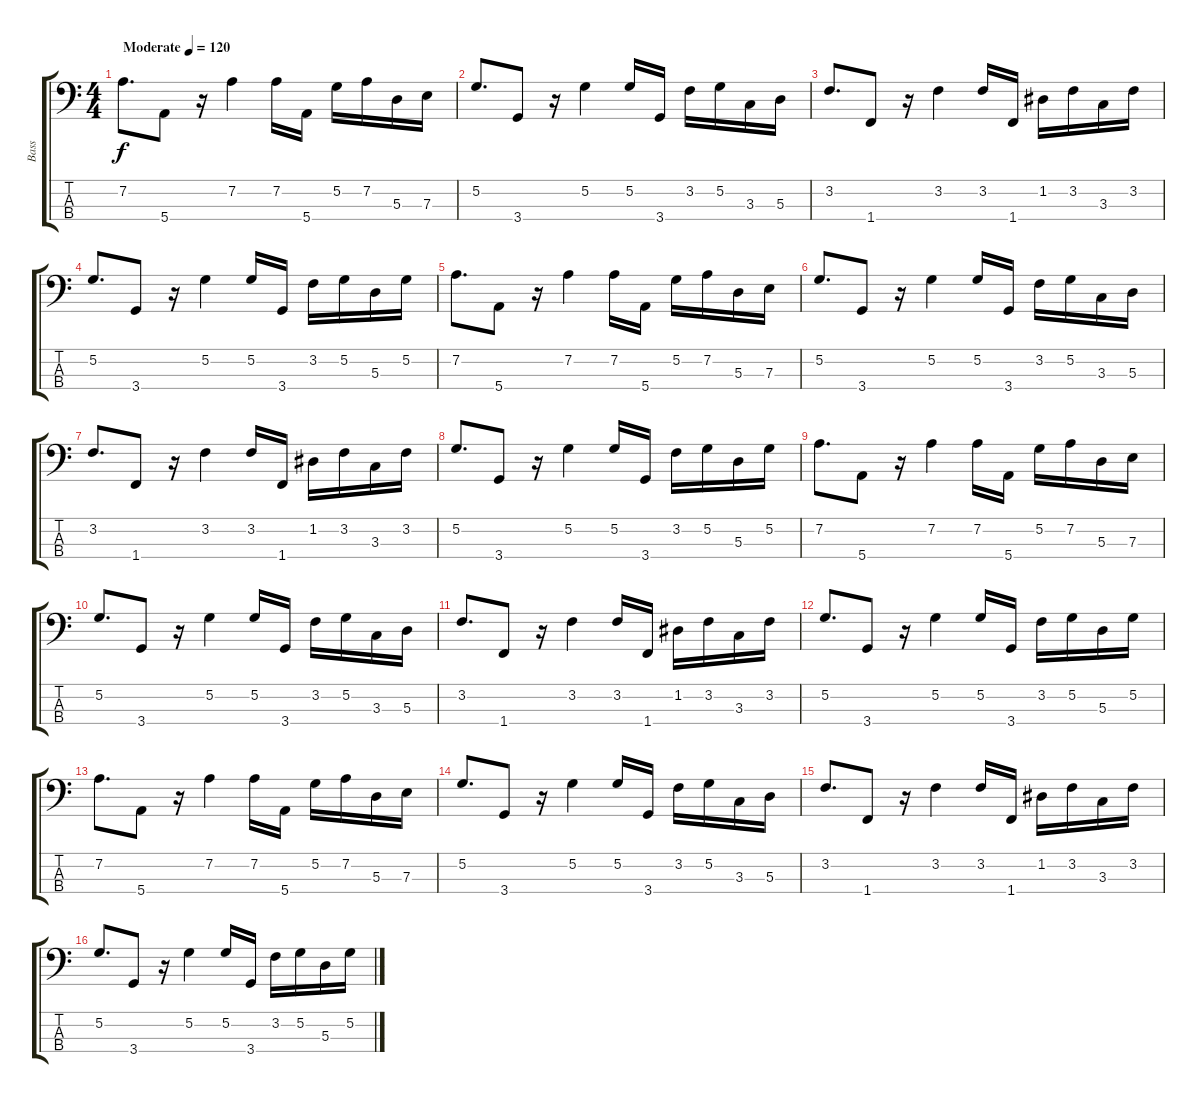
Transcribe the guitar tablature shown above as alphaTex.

\track ("Bass" "Bass") {instrument slapbass1}
\staff {score tabs}
\tuning (G2 D2 A1 E1) {hide}
\ts (4 4)
\tempo (120 "Moderate")
\clef f4
\ks c
7.2.8{d dy f instrument slapbass1} 5.4.8 r.16 7.2.4 7.2.16 5.4.16 5.2.16 7.2.16 5.3.16 7.3.16 |
5.2.8{d} 3.4.8 r.16 5.2.4 5.2.16 3.4.16 3.2.16 5.2.16 3.3.16 5.3.16 |
3.2.8{d} 1.4.8 r.16 3.2.4 3.2.16 1.4.16 1.2.16 3.2.16 3.3.16 3.2.16 |
5.2.8{d} 3.4.8 r.16 5.2.4 5.2.16 3.4.16 3.2.16 5.2.16 5.3.16 5.2.16 |
7.2.8{d} 5.4.8 r.16 7.2.4 7.2.16 5.4.16 5.2.16 7.2.16 5.3.16 7.3.16 |
5.2.8{d} 3.4.8 r.16 5.2.4 5.2.16 3.4.16 3.2.16 5.2.16 3.3.16 5.3.16 |
3.2.8{d} 1.4.8 r.16 3.2.4 3.2.16 1.4.16 1.2.16 3.2.16 3.3.16 3.2.16 |
5.2.8{d} 3.4.8 r.16 5.2.4 5.2.16 3.4.16 3.2.16 5.2.16 5.3.16 5.2.16 |
7.2.8{d} 5.4.8 r.16 7.2.4 7.2.16 5.4.16 5.2.16 7.2.16 5.3.16 7.3.16 |
5.2.8{d} 3.4.8 r.16 5.2.4 5.2.16 3.4.16 3.2.16 5.2.16 3.3.16 5.3.16 |
3.2.8{d} 1.4.8 r.16 3.2.4 3.2.16 1.4.16 1.2.16 3.2.16 3.3.16 3.2.16 |
5.2.8{d} 3.4.8 r.16 5.2.4 5.2.16 3.4.16 3.2.16 5.2.16 5.3.16 5.2.16 |
7.2.8{d} 5.4.8 r.16 7.2.4 7.2.16 5.4.16 5.2.16 7.2.16 5.3.16 7.3.16 |
5.2.8{d} 3.4.8 r.16 5.2.4 5.2.16 3.4.16 3.2.16 5.2.16 3.3.16 5.3.16 |
3.2.8{d} 1.4.8 r.16 3.2.4 3.2.16 1.4.16 1.2.16 3.2.16 3.3.16 3.2.16 |
5.2.8{d} 3.4.8 r.16 5.2.4 5.2.16 3.4.16 3.2.16 5.2.16 5.3.16 5.2.16
